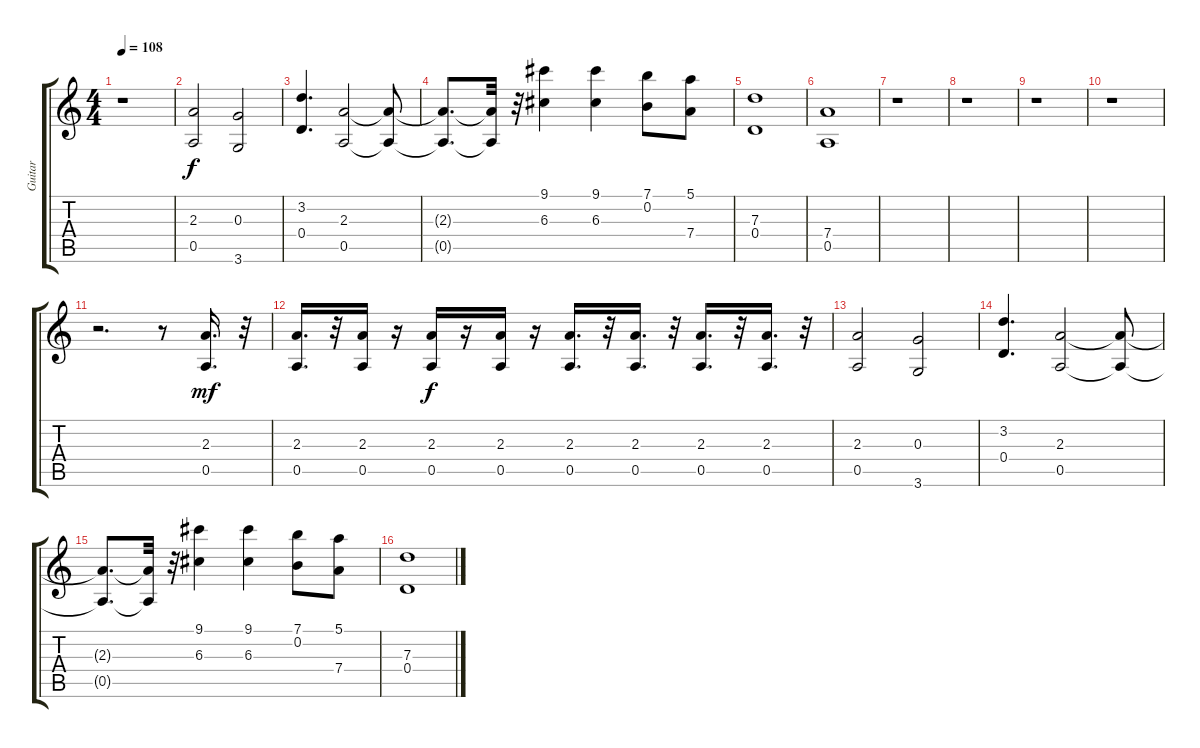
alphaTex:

\track ("Guitar         " "Guitar    ") {instrument distortionguitar}
\staff {score tabs}
\tuning (E4 B3 G3 D3 A2 E2) {hide}
\ts (4 4)
\tempo 108
\clef g2
\ks c
r.1{dy f} |
(2.3 0.5).2 (0.3 3.6).2 |
(3.2 0.4).4{d} (2.3 0.5).2 (2.3{t} 0.5{t}).8 |
(2.3{t} 0.5{t}).8{d} (2.3{t} 0.5{t}).32 r.32 (9.1 6.3).4 (9.1 6.3).4 (7.1 0.2).8 (5.1 7.4).8 |
(7.3 0.4).1 |
(7.4 0.5).1 |
r.1 |
r.1 |
r.1 |
r.1 |
r.2{d} r.8 (2.3 0.5).16{d dy mf volume 3} r.32 |
(2.3 0.5).16{d} r.32 (2.3 0.5).16{volume 4} r.16 (2.3 0.5).16{dy f volume 5} r.16 (2.3 0.5).16{volume 6} r.16 (2.3 0.5).16{d volume 8} r.32 (2.3 0.5).16{d volume 11} r.32 (2.3 0.5).16{d volume 14} r.32 (2.3 0.5).16{d volume 16} r.32 |
(2.3 0.5).2 (0.3 3.6).2 |
(3.2 0.4).4{d} (2.3 0.5).2 (2.3{t} 0.5{t}).8 |
(2.3{t} 0.5{t}).8{d} (2.3{t} 0.5{t}).32 r.32 (9.1 6.3).4 (9.1 6.3).4 (7.1 0.2).8 (5.1 7.4).8 |
(7.3 0.4).1
